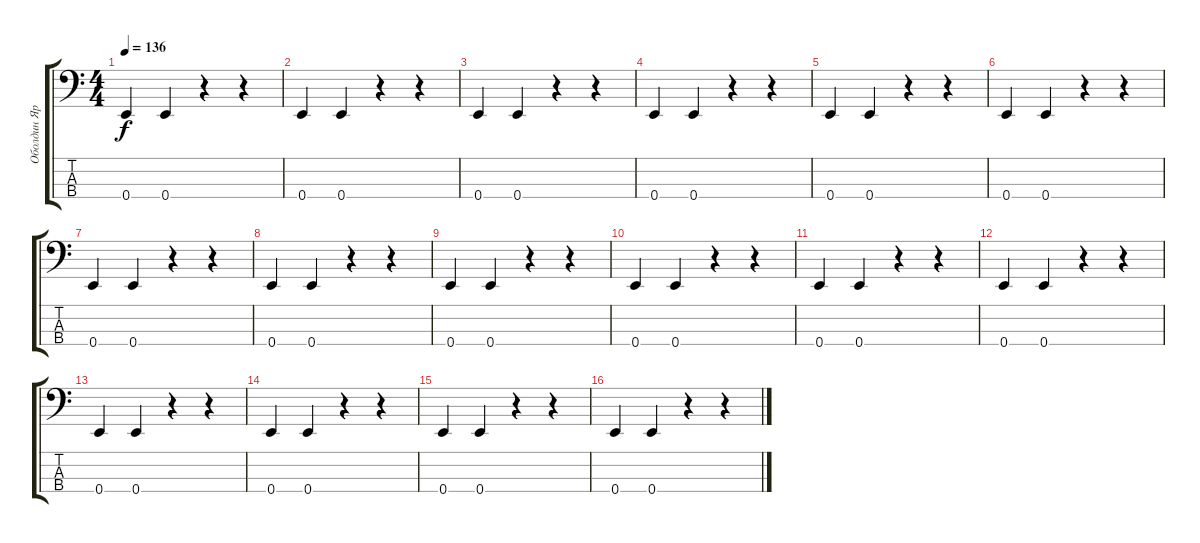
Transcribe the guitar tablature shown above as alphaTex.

\track ("Оболдин Ярослав - Бас" "Оболдин Яр") {instrument electricbassfinger}
\staff {score tabs}
\tuning (G2 D2 A1 E1) {hide}
\ts (4 4)
\tempo 136
\clef f4
\ks c
0.4.4{dy f} 0.4.4 r.4 r.4 |
0.4.4 0.4.4 r.4 r.4 |
0.4.4 0.4.4 r.4 r.4 |
0.4.4 0.4.4 r.4 r.4 |
0.4.4 0.4.4 r.4 r.4 |
0.4.4 0.4.4 r.4 r.4 |
0.4.4 0.4.4 r.4 r.4 |
0.4.4 0.4.4 r.4 r.4 |
0.4.4 0.4.4 r.4 r.4 |
0.4.4 0.4.4 r.4 r.4 |
0.4.4 0.4.4 r.4 r.4 |
0.4.4 0.4.4 r.4 r.4 |
0.4.4 0.4.4 r.4 r.4 |
0.4.4 0.4.4 r.4 r.4 |
0.4.4 0.4.4 r.4 r.4 |
0.4.4 0.4.4 r.4 r.4
